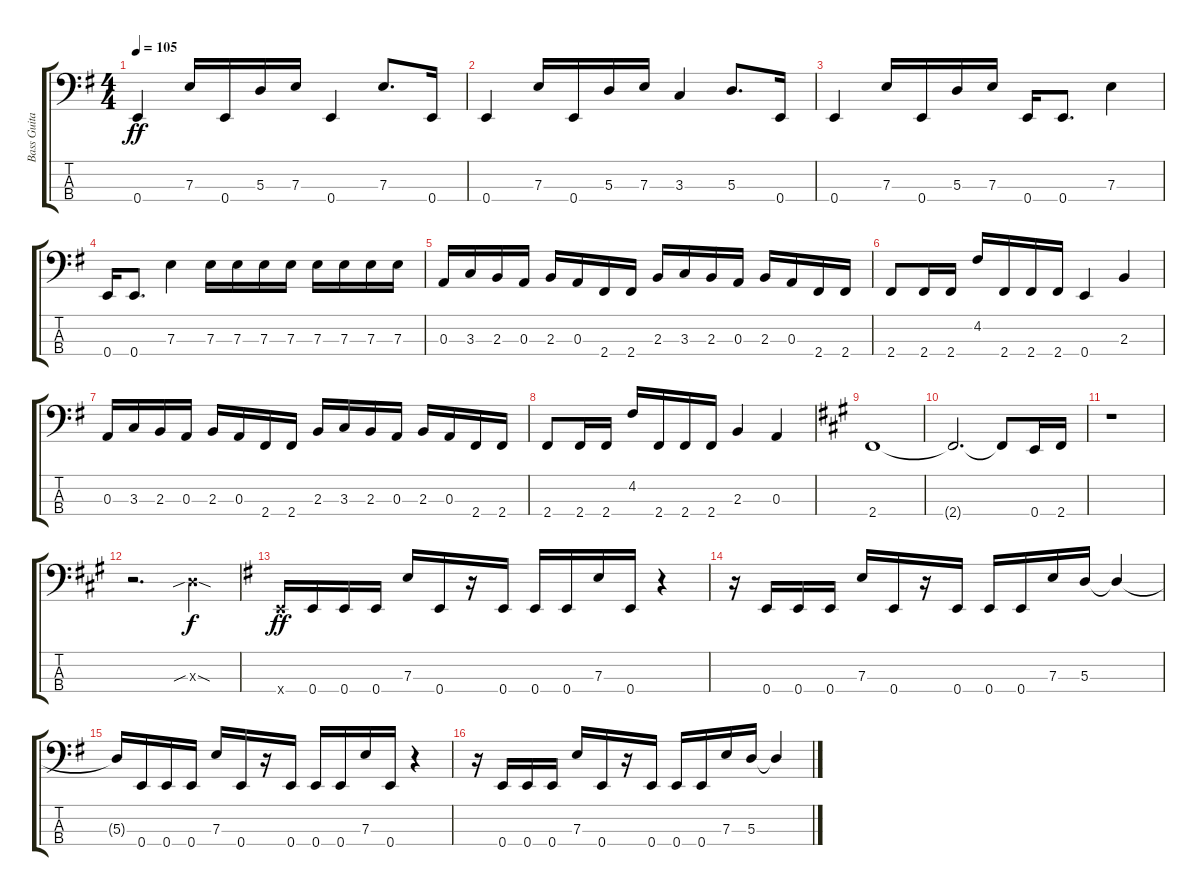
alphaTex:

\track ("Bass Guitar" "Bass Guita") {instrument electricbassfinger}
\staff {score tabs}
\tuning (G2 D2 A1 E1) {hide}
\ts (4 4)
\tempo 105
\clef f4
\ks eminor
0.4.4{dy ff} 7.3.16 0.4.16 5.3.16 7.3.16 0.4.4 7.3.8{d} 0.4.16 |
0.4.4 7.3.16 0.4.16 5.3.16 7.3.16 3.3.4 5.3.8{d} 0.4.16 |
0.4.4 7.3.16 0.4.16 5.3.16 7.3.16 0.4.16 0.4.8{d} 7.3.4 |
0.4.16 0.4.8{d} 7.3.4 7.3.16 7.3.16 7.3.16 7.3.16 7.3.16 7.3.16 7.3.16 7.3.16 |
0.3.16 3.3.16 2.3.16 0.3.16 2.3.16 0.3.16 2.4.16 2.4.16 2.3.16 3.3.16 2.3.16 0.3.16 2.3.16 0.3.16 2.4.16 2.4.16 |
2.4.8 2.4.16 2.4.16 4.2.16 2.4.16 2.4.16 2.4.16 0.4.4 2.3.4 |
0.3.16 3.3.16 2.3.16 0.3.16 2.3.16 0.3.16 2.4.16 2.4.16 2.3.16 3.3.16 2.3.16 0.3.16 2.3.16 0.3.16 2.4.16 2.4.16 |
2.4.8 2.4.16 2.4.16 4.2.16 2.4.16 2.4.16 2.4.16 2.3.4 0.3.4 |
\ks f#minor
2.4.1 |
2.4{t}.2{d} 2.4{t}.8 0.4.16 2.4.16 |
r.1 |
r.2{d} 5.3{sib sod x}.4{dy f} |
\ks eminor
0.4{x}.16{dy ff} 0.4.16 0.4.16 0.4.16 7.3.16 0.4.16 r.16 0.4.16 0.4.16 0.4.16 7.3.16 0.4.16 r.4 |
r.16 0.4.16 0.4.16 0.4.16 7.3.16 0.4.16 r.16 0.4.16 0.4.16 0.4.16 7.3.16 5.3.16 5.3{t}.4{beam Up} |
5.3{t}.16 0.4.16 0.4.16 0.4.16 7.3.16 0.4.16 r.16 0.4.16 0.4.16 0.4.16 7.3.16 0.4.16 r.4 |
r.16 0.4.16 0.4.16 0.4.16 7.3.16 0.4.16 r.16 0.4.16 0.4.16 0.4.16 7.3.16 5.3.16 5.3{t}.4{beam Up}
